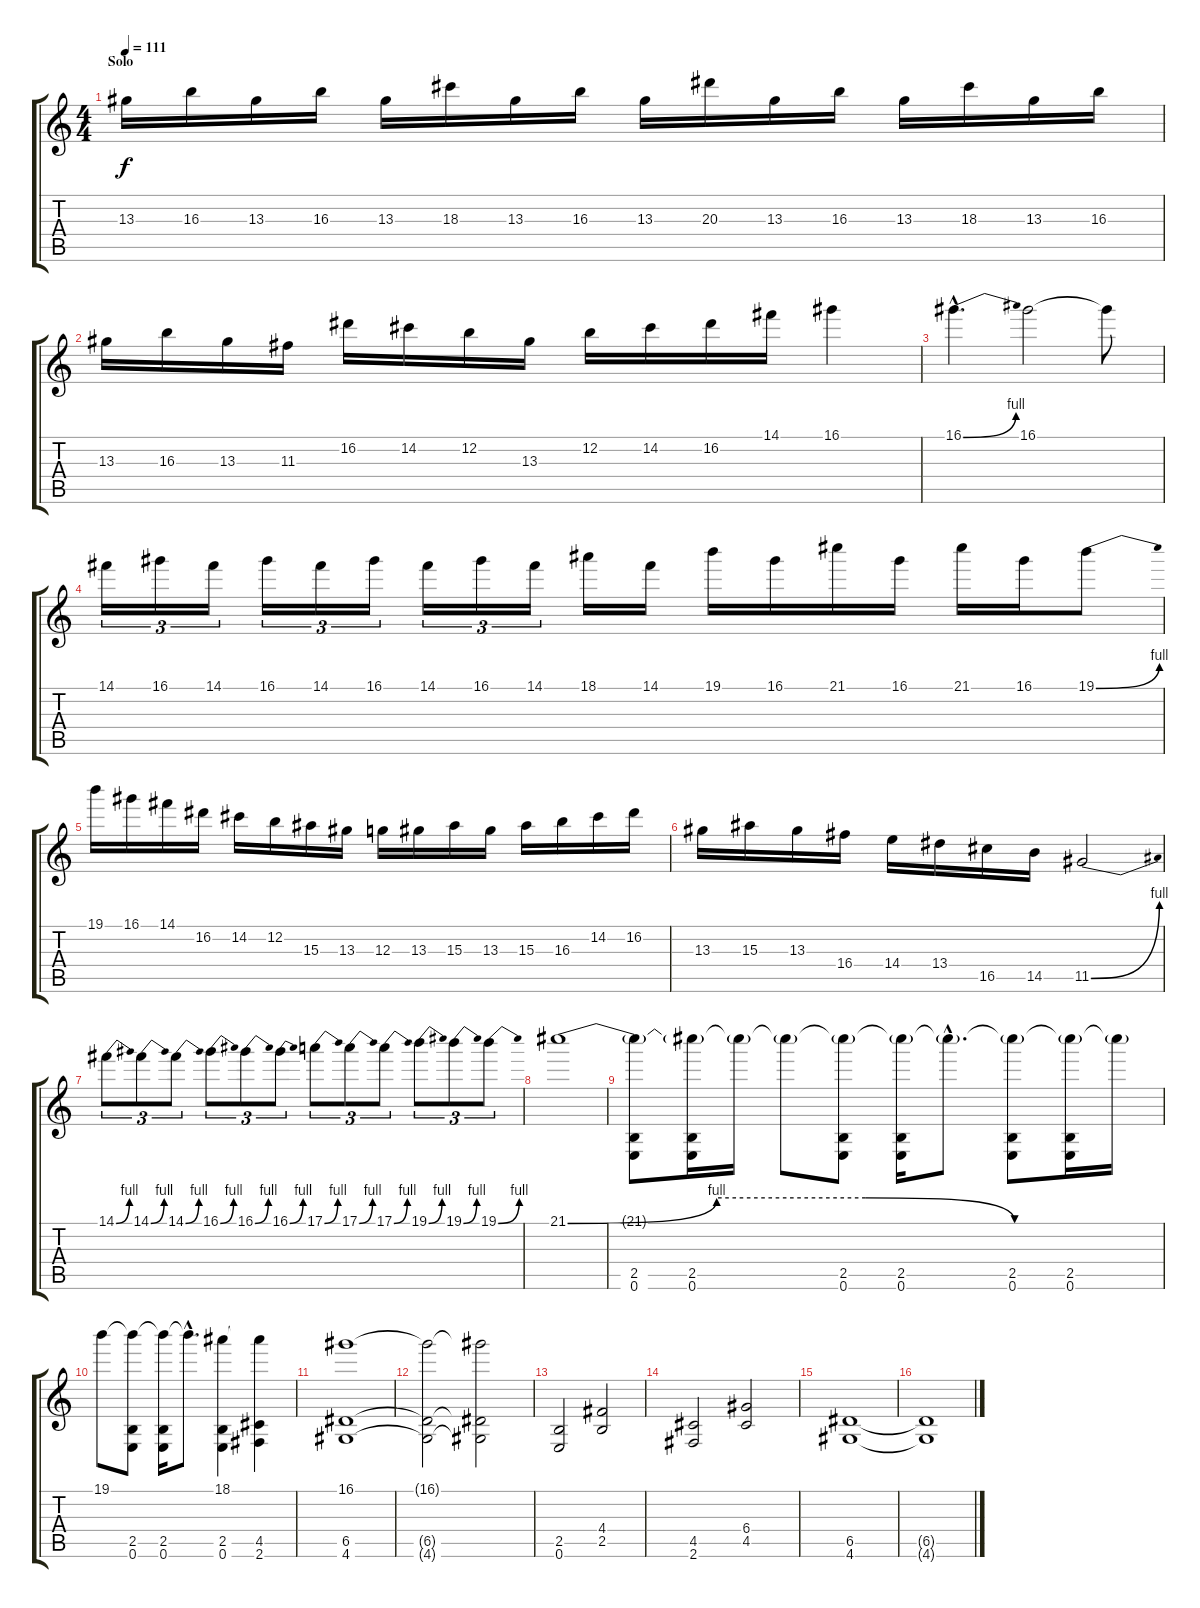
\track "" {instrument acousticguitarsteel}
\staff {score tabs}
\tuning (E4 B3 G3 D3 A2 E2) {hide}
\ts (4 4)
\section ("" "Solo")
\tempo 111
\clef g2
\ks c
13.3.16{dy f volume 15 balance 5 instrument distortionguitar} 16.3.16 13.3.16 16.3.16 13.3.16 18.3.16 13.3.16 16.3.16 13.3.16 20.3.16 13.3.16 16.3.16 13.3.16 18.3.16 13.3.16 16.3.16 |
13.3.16 16.3.16 13.3.16 11.3.16 16.2.16 14.2.16 12.2.16 13.3.16 12.2.16 14.2.16 16.2.16 14.1.16 16.1.4 |
16.1{be (bend 0 0 60 4) hac}.4{d} 16.1.2 16.1{t}.8 |
14.1.16{tu (3 2)} 16.1.16{tu (3 2)} 14.1.16{tu (3 2)} 16.1.16{tu (3 2)} 14.1.16{tu (3 2)} 16.1.16{tu (3 2)} 14.1.16{tu (3 2)} 16.1.16{tu (3 2)} 14.1.16{tu (3 2)} 18.1.16 14.1.16 19.1.16 16.1.16 21.1.16 16.1.16 21.1.16 16.1.16 19.1{be (bend 0 0 60 4)}.8 |
19.1.16{volume 16 balance 5 instrument distortionguitar} 16.1.16 14.1.16 16.2.16 14.2.16 12.2.16 15.3.16 13.3.16 12.3.16 13.3.16 15.3.16 13.3.16 15.3.16 16.3.16 14.2.16 16.2.16 |
13.3.16 15.3.16 13.3.16 16.4.16 14.4.16 13.4.16 16.5.16 14.5.16 11.5{be (bend 0 0 60 4)}.2 |
14.1{be (bend 0 0 60 4)}.8{tu (3 2)} 14.1{be (bend 0 0 60 4)}.8{tu (3 2)} 14.1{be (bend 0 0 60 4)}.8{tu (3 2)} 16.1{be (bend 0 0 60 4)}.8{tu (3 2)} 16.1{be (bend 0 0 60 4)}.8{tu (3 2)} 16.1{be (bend 0 0 60 4)}.8{tu (3 2)} 17.1{be (bend 0 0 60 4)}.8{tu (3 2)} 17.1{be (bend 0 0 60 4)}.8{tu (3 2)} 17.1{be (bend 0 0 60 4)}.8{tu (3 2)} 19.1{be (bend 0 0 60 4)}.8{tu (3 2)} 19.1{be (bend 0 0 60 4)}.8{tu (3 2)} 19.1{be (bend 0 0 60 4)}.8{tu (3 2)} |
21.1{be (custom 0 0 15 4 30 4 45 0 60 0)}.1 |
(21.1{t} 2.5 0.6).8{volume 14 instrument distortionguitar} (21.1{t} 2.5 0.6).16 21.1{t}.16 21.1{t}.8 (21.1{t} 2.5 0.6).8 (21.1{t} 2.5 0.6).16 21.1{hac t}.8{d} (21.1{t} 2.5 0.6).8 (21.1{t} 2.5 0.6).16 21.1{t}.16 |
19.1.8 (19.1{t} 2.5 0.6).8 (19.1{t} 2.5 0.6).16 19.1{hac t}.8{d} (18.1 2.5 0.6).4 (18.1{t} 4.5 2.6).4 |
(16.1 6.5 4.6).1 |
(16.1{t} 6.5{t} 4.6{t}).2 (16.1{t} 6.5{t} 4.6{t}).2 |
(2.5 0.6).2 (4.4 2.5).2 |
(4.5 2.6).2 (6.4 4.5).2 |
(6.5 4.6).1{volume 5} |
(6.5{t} 4.6{t}).1
